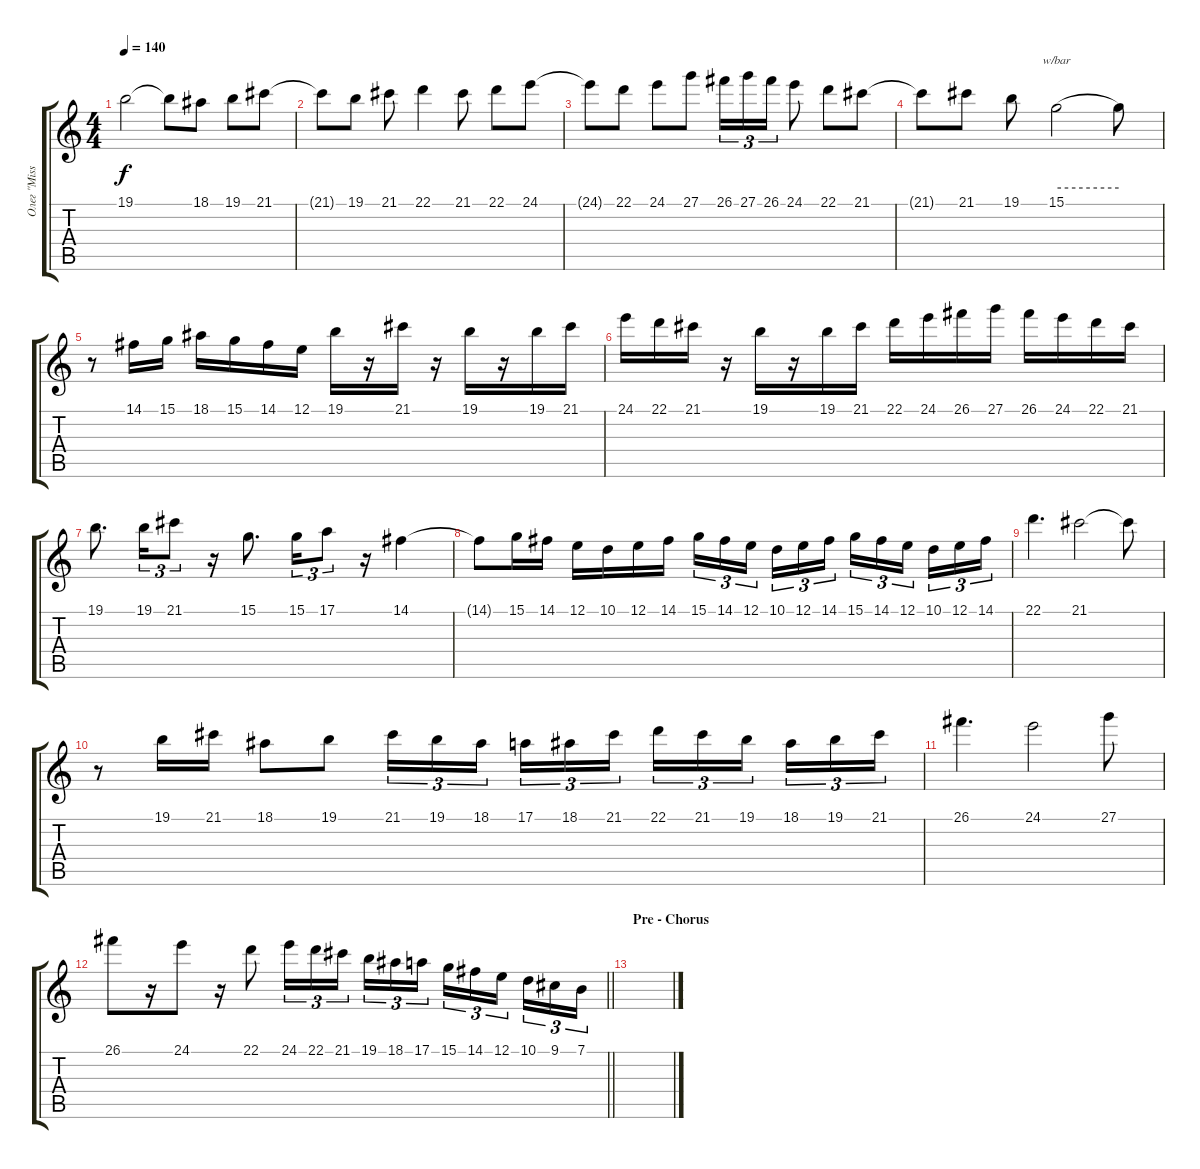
\track ("Олег \"Mission\" Мишин" "Олег \"Miss") {instrument flute}
\staff {score tabs}
\tuning (E4 B3 G3 D3 A2 E2) {hide}
\ts (4 4)
\tempo 140
\clef g2
\ks c
19.1.2{dy f} 19.1{t}.8 18.1.8 19.1.8 21.1.8 |
21.1{t}.8 19.1.8 21.1.8 22.1.4 21.1.8 22.1.8 24.1.8 |
24.1{t}.8 22.1.8 24.1.8 27.1.8 26.1.16{tu (3 2)} 27.1.16{tu (3 2)} 26.1.16{tu (3 2)} 24.1.8 22.1.8 21.1.8 |
21.1{t}.8 21.1.8 19.1.8 15.1.2{tbe (hold default 0 0 60 0)} 15.1{t}.8 |
r.8 14.1.16 15.1.16 18.1.16 15.1.16 14.1.16 12.1.16 19.1.16 r.16 21.1.16 r.16 19.1.16 r.16 19.1.16 21.1.16 |
24.1.16 22.1.16 21.1.16 r.16 19.1.16 r.16 19.1.16 21.1.16 22.1.16 24.1.16 26.1.16 27.1.16 26.1.16 24.1.16 22.1.16 21.1.16 |
19.1.8{d} 19.1.16{tu (3 2)} 21.1.8{tu (3 2)} r.16 15.1.8{d} 15.1.16{tu (3 2)} 17.1.8{tu (3 2)} r.16 14.1.4 |
14.1{t}.8 15.1.16 14.1.16 12.1.16 10.1.16 12.1.16 14.1.16 15.1.16{tu (3 2)} 14.1.16{tu (3 2)} 12.1.16{tu (3 2) beam splitsecondary} 10.1.16{tu (3 2)} 12.1.16{tu (3 2)} 14.1.16{tu (3 2)} 15.1.16{tu (3 2)} 14.1.16{tu (3 2)} 12.1.16{tu (3 2) beam splitsecondary} 10.1.16{tu (3 2)} 12.1.16{tu (3 2)} 14.1.16{tu (3 2)} |
22.1.4{d} 21.1.2 21.1{t}.8 |
r.8 19.1.16 21.1.16 18.1.8 19.1.8 21.1.16{tu (3 2)} 19.1.16{tu (3 2)} 18.1.16{tu (3 2) beam splitsecondary} 17.1.16{tu (3 2)} 18.1.16{tu (3 2)} 21.1.16{tu (3 2)} 22.1.16{tu (3 2)} 21.1.16{tu (3 2)} 19.1.16{tu (3 2) beam splitsecondary} 18.1.16{tu (3 2)} 19.1.16{tu (3 2)} 21.1.16{tu (3 2)} |
26.1.4{d} 24.1.2 27.1.8 |
\barLineRight lightlight
26.1.8 r.16 24.1.8 r.16 22.1.8 24.1.16{tu (3 2)} 22.1.16{tu (3 2)} 21.1.16{tu (3 2) beam splitsecondary} 19.1.16{tu (3 2)} 18.1.16{tu (3 2)} 17.1.16{tu (3 2)} 15.1.16{tu (3 2)} 14.1.16{tu (3 2)} 12.1.16{tu (3 2) beam splitsecondary} 10.1.16{tu (3 2)} 9.1.16{tu (3 2)} 7.1.16{tu (3 2)} |
\section ("" "Pre - Chorus")
